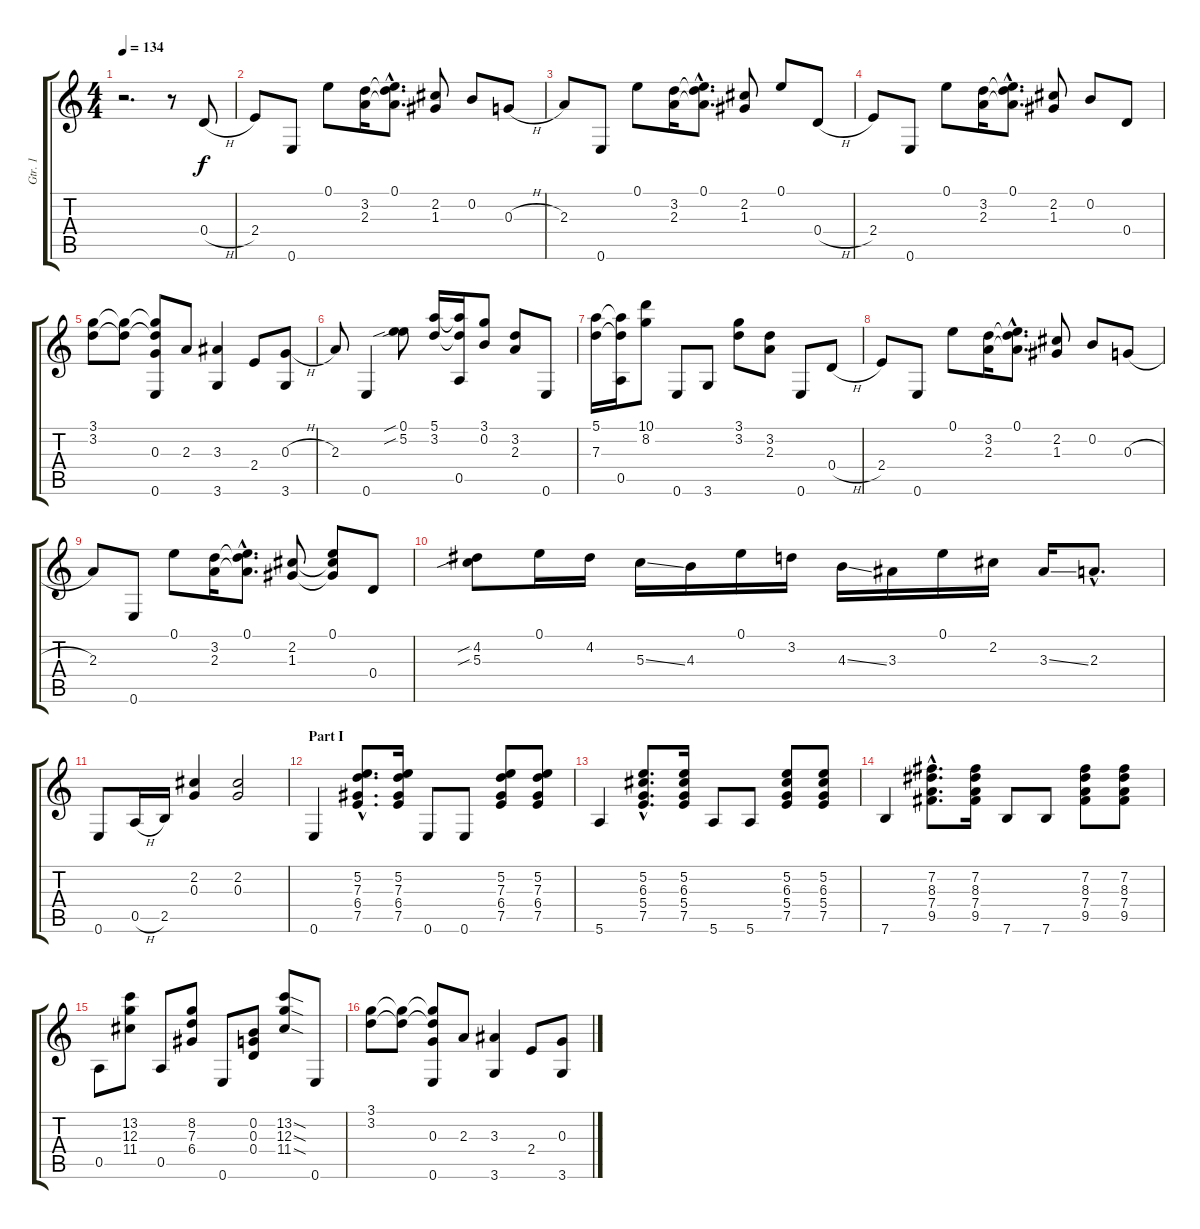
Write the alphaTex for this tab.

\track ("Gtr. 1" "Gtr. 1") {instrument overdrivenguitar}
\staff {score tabs}
\tuning (E4 B3 G3 D3 A2 E2) {hide}
\ts (4 4)
\tempo 134
\clef g2
\ks c
r.2{d dy f volume 16 balance 10 instrument overdrivenguitar} r.8 0.4{h}.8 |
2.4.8 0.6.8 0.1.8 (3.2 2.3).16 (0.1{hac} 3.2{hac t} 2.3{hac t}).8{d} (2.2 1.3).8 0.2.8 0.3{h}.8 |
2.3.8 0.6.8 0.1.8 (3.2 2.3).16 (0.1{hac} 3.2{hac t} 2.3{hac t}).8{d} (2.2 1.3).8 0.1.8 0.4{h}.8 |
2.4.8 0.6.8 0.1.8 (3.2 2.3).16 (0.1{hac} 3.2{hac t} 2.3{hac t}).8{d} (2.2 1.3).8 0.2.8 0.4.8 |
(3.1 3.2).8 (3.1{t} 3.2{t}).8 (3.1{t} 3.2{t} 0.3 0.6).8 2.3.8 (3.3 3.6).4 2.4.8 (0.3{h} 3.6).8 |
2.3.8 0.6.4 (0.1{sib} 5.2{sib}).8 (5.1 3.2).16 (5.1{t} 3.2{t} 0.5).16 (3.1 0.2).8 (3.2 2.3).8 0.6.8 |
(5.1 7.3).16 (5.1{t} 7.3{t} 0.5).16 (10.1 8.2).8 0.6.8 3.6.8 (3.1 3.2).8 (3.2 2.3).8 0.6.8 0.4{h}.8 |
2.4.8 0.6.8 0.1.8 (3.2 2.3).16 (0.1{hac} 3.2{hac t} 2.3{hac t}).8{d} (2.2 1.3).8 0.2.8 0.3{h}.8 |
2.3.8 0.6.8 0.1.8 (3.2 2.3).16 (0.1{hac} 3.2{hac t} 2.3{hac t}).8{d} (2.2 1.3).8 (0.1 2.2{t} 1.3{t}).8 0.4.8 |
(4.2{sib} 5.3{sib}).8 0.1.16 4.2.16 5.3{ss}.16 4.3.16 0.1.16 3.2.16 4.3{ss}.16 3.3.16 0.1.16 2.2.16 3.3{ss}.16 2.3{hac}.8{d} |
0.6.8 0.5{h}.16 2.5.16 (2.2 0.3).4 (2.2 0.3).2 |
\section ("" "Part I")
0.6.4{volume 14 balance 13} (5.2{hac} 7.3{hac} 6.4{hac} 7.5{hac}).8{d} (5.2 7.3 6.4 7.5).16 0.6.8 0.6.8 (5.2 7.3 6.4 7.5).8 (5.2 7.3 6.4 7.5).8 |
5.6.4 (5.2{hac} 6.3{hac} 5.4{hac} 7.5{hac}).8{d} (5.2 6.3 5.4 7.5).16 5.6.8 5.6.8 (5.2 6.3 5.4 7.5).8 (5.2 6.3 5.4 7.5).8 |
7.6.4 (7.2{hac} 8.3{hac} 7.4{hac} 9.5{hac}).8{d} (7.2 8.3 7.4 9.5).16 7.6.8 7.6.8 (7.2 8.3 7.4 9.5).8 (7.2 8.3 7.4 9.5).8 |
0.5.8 (13.2 12.3 11.4).8 0.5.8 (8.2 7.3 6.4).8 0.6.8 (0.2 0.3 0.4).8 (13.2{sod} 12.3{sod} 11.4{sod}).8 0.6.8 |
(3.1 3.2).8 (3.1{t} 3.2{t}).8 (3.1{t} 3.2{t} 0.3 0.6).8 2.3.8 (3.3 3.6).4 2.4.8 (0.3{h} 3.6).8
